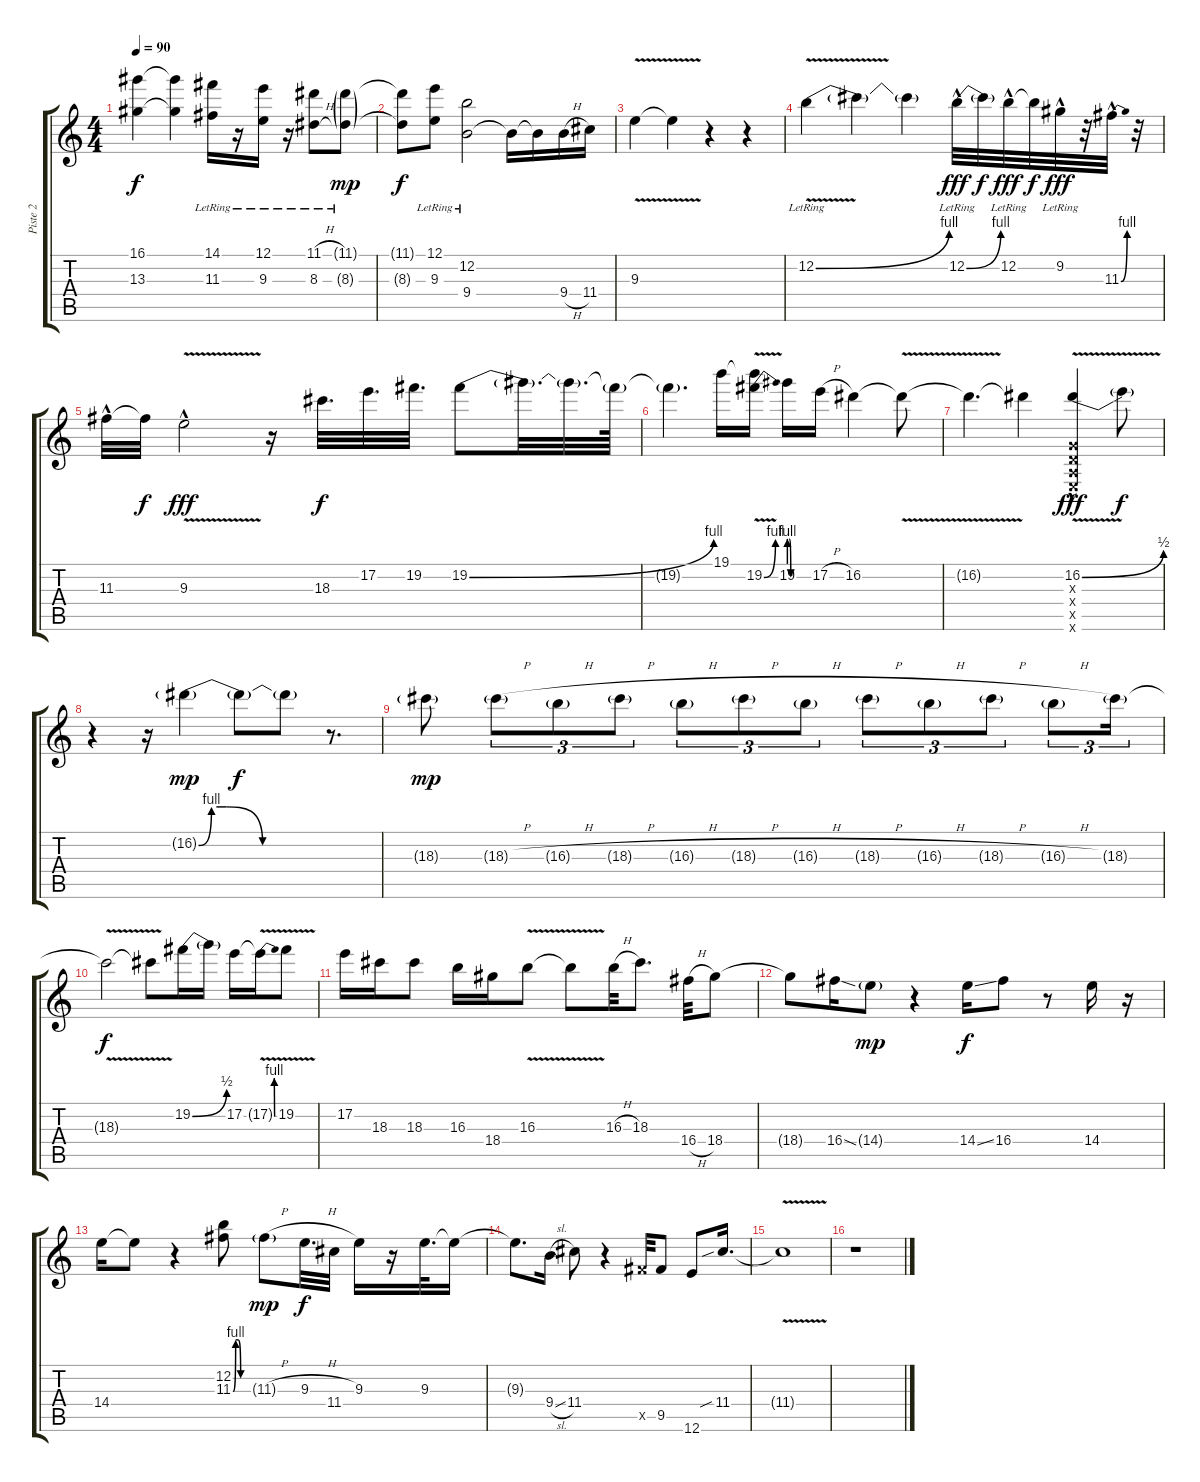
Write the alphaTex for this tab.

\track ("Piste 2" "Piste 2") {instrument overdrivenguitar}
\staff {score tabs}
\tuning (E4 B3 G3 D3 A2 E2) {hide}
\ts (4 4)
\tempo 90
\clef g2
\ks c
(16.1{t} 13.3{t}).4{dy f} (16.1{t} 13.3{t}).4 (14.1{lr} 11.3{lr}).16 r.16 (12.1{lr} 9.3{lr}).16 r.16 (11.1{h lr} 8.3{h lr}).8 (11.1{g lr} 8.3{g lr}).8{dy mp} |
(11.1{t} 8.3{t}).8{dy f} (12.1{lr} 9.3{lr}).8 (12.2{lr} 9.4{lr}).2 9.4{t}.16 9.4{t}.16 9.4{h}.16{instrument overdrivenguitar} 11.4.16 |
9.3{v}.4 9.3{t}.4 r.4 r.4 |
12.2{be (bend 0 0 60 4) v lr}.4 12.2{t}.4 12.2{t}.4 12.2{be (bend 0 0 60 4) hac lr}.32{dy fff} 12.2{t}.32{dy f} 12.2{hac lr}.32{dy fff} 12.2{t}.32{dy f} 9.2{hac lr}.32{dy fff} r.32 11.3{be (bend 0 0 60 4) hac}.32 r.32 |
11.3{hac}.32 11.3{t}.32{dy f} 9.3{v hac}.2{dy fff} r.16 18.3.32{d dy f} 17.2.32{d} 19.2.32{d} 19.2{be (bend 0 0 60 4)}.8 19.2{t}.32{d} 19.2{t}.32{d} 19.2{t}.64 |
19.2{t}.4{d} 19.1.16 (19.1{t} 19.2{be (bend 0 0 60 4) v}).16 19.2{be (custom 0 4 5 0 15 0 30 0 60 0)}.16 17.2{h}.16 16.2.4 16.2{v t}.8 |
16.2{t}.4{d} 16.2{t}.4 (16.2{be (bend 0 0 60 2) v} 0.3{hac x} 0.4{x} 0.5{x} 0.6{x}).4{dy fff} 16.2{t}.8{dy f} |
r.4 r.16 16.2{be (custom 0 0 6 4 10 4 13 4 30 0 60 0) g}.4{dy mp} 16.2{t}.8{dy f} 16.2{t}.8 r.8{d} |
18.3{g}.8{dy mp} 18.3{h g}.8{tu (3 2)} 16.3{h g}.8{tu (3 2)} 18.3{h g}.8{tu (3 2)} 16.3{h g}.8{tu (3 2)} 18.3{h g}.8{tu (3 2)} 16.3{h g}.8{tu (3 2)} 18.3{h g}.8{tu (3 2)} 16.3{h g}.8{tu (3 2)} 18.3{h g}.8{tu (3 2)} 16.3{h g}.8{tu (3 2)} 18.3{g}.16{tu (3 2)} |
18.3{v t}.2{dy f} 18.3{t}.8 19.2{be (bend 0 0 60 2)}.16 19.2{t}.16 17.2.16 17.2{be (bend 0 0 60 4) v t}.16 19.2{v}.8 |
17.2.16 18.3.16 18.3.8 16.3.16 18.4.16 16.3{v}.8 16.3{t}.8 16.3{h}.32 18.3.8{d} 16.4{h}.32 18.4.8 |
18.4{t}.8 16.4{ss}.16 14.4{g}.8{dy mp} r.4 14.4{ss}.16{dy f} 16.4.8 r.8 14.4.16 r.16 |
14.4.16 14.4{t}.8 r.4 (12.2 11.3{be (custom 0 0 10 4 20 4 30 0 60 0)}).8 11.3{h g}.8{dy mp} 9.3{h}.32{d dy f} 11.4.32 9.3.16 r.16 9.3.32{d} 9.3{t}.16 |
9.3{t}.8{d} 9.4{sl}.16 11.4.8 r.4 9.5{x}.32 9.5.8 12.6.8 11.4{sib}.16{d} |
11.4{v t}.1 |
r.1
